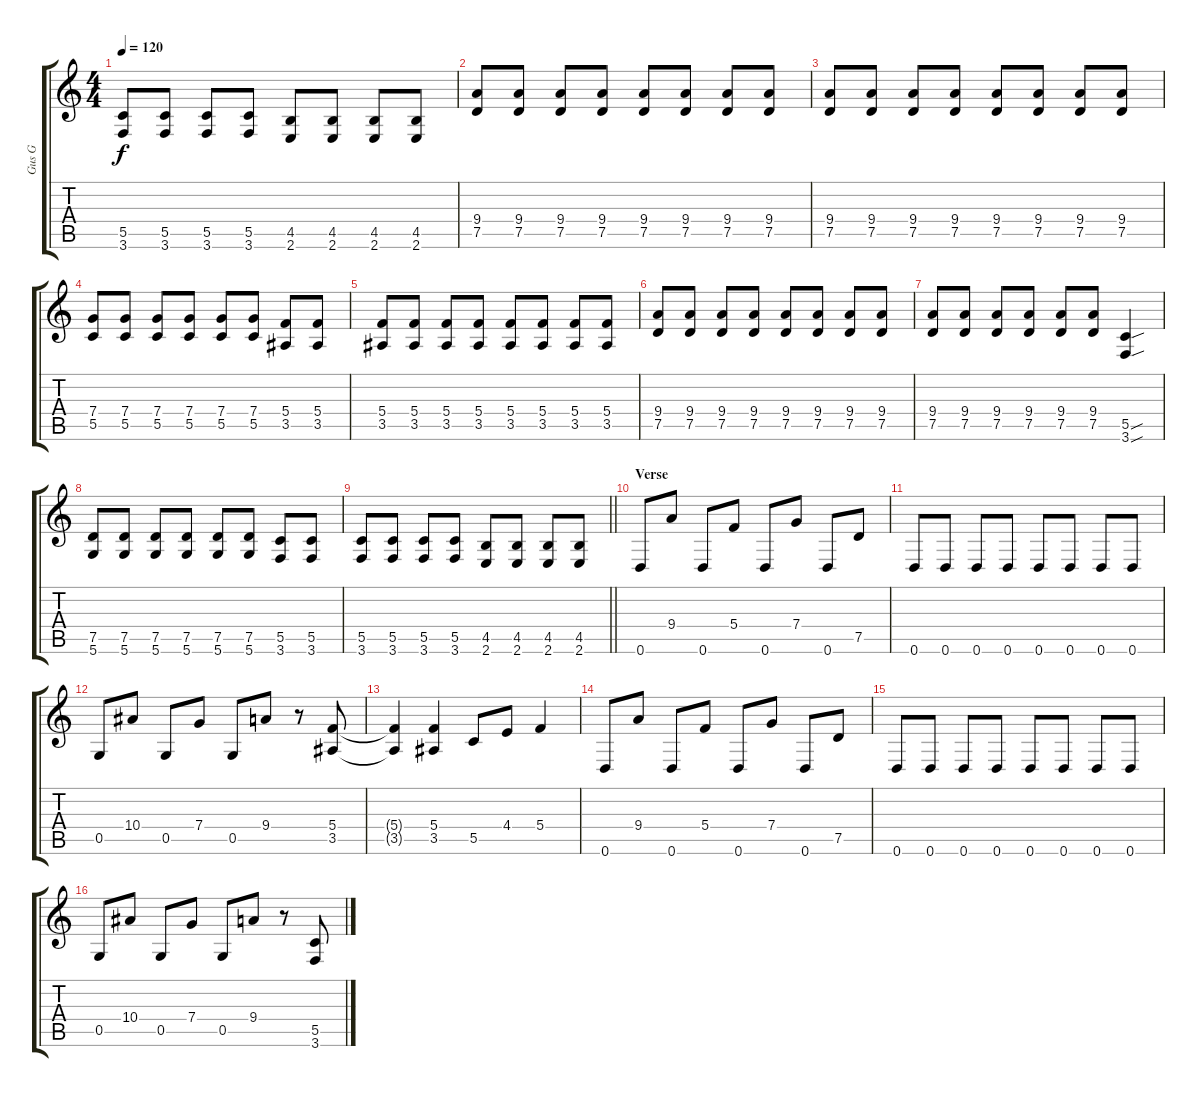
\track ("Gus G" "Gus G") {instrument distortionguitar}
\staff {score tabs}
\tuning (D4 A3 F3 C3 G2 D2) {hide}
\ts (4 4)
\tempo 120
\clef g2
\ks c
(5.5 3.6).8{dy f} (5.5 3.6).8 (5.5 3.6).8 (5.5 3.6).8 (4.5 2.6).8 (4.5 2.6).8 (4.5 2.6).8 (4.5 2.6).8 |
(9.4 7.5).8 (9.4 7.5).8 (9.4 7.5).8 (9.4 7.5).8 (9.4 7.5).8 (9.4 7.5).8 (9.4 7.5).8 (9.4 7.5).8 |
(9.4 7.5).8 (9.4 7.5).8 (9.4 7.5).8 (9.4 7.5).8 (9.4 7.5).8 (9.4 7.5).8 (9.4 7.5).8 (9.4 7.5).8 |
(7.4 5.5).8 (7.4 5.5).8 (7.4 5.5).8 (7.4 5.5).8 (7.4 5.5).8 (7.4 5.5).8 (5.4 3.5).8 (5.4 3.5).8 |
(5.4 3.5).8 (5.4 3.5).8 (5.4 3.5).8 (5.4 3.5).8 (5.4 3.5).8 (5.4 3.5).8 (5.4 3.5).8 (5.4 3.5).8 |
(9.4 7.5).8 (9.4 7.5).8 (9.4 7.5).8 (9.4 7.5).8 (9.4 7.5).8 (9.4 7.5).8 (9.4 7.5).8 (9.4 7.5).8 |
(9.4 7.5).8 (9.4 7.5).8 (9.4 7.5).8 (9.4 7.5).8 (9.4 7.5).8 (9.4 7.5).8 (5.5{sou} 3.6{sou}).4 |
(7.5 5.6).8 (7.5 5.6).8 (7.5 5.6).8 (7.5 5.6).8 (7.5 5.6).8 (7.5 5.6).8 (5.5 3.6).8 (5.5 3.6).8 |
\barLineRight lightlight
(5.5 3.6).8 (5.5 3.6).8 (5.5 3.6).8 (5.5 3.6).8 (4.5 2.6).8 (4.5 2.6).8 (4.5 2.6).8 (4.5 2.6).8 |
\section ("" "Verse")
0.6.8 9.4.8 0.6.8 5.4.8 0.6.8 7.4.8 0.6.8 7.5.8 |
0.6.8 0.6.8 0.6.8 0.6.8 0.6.8 0.6.8 0.6.8 0.6.8 |
0.5.8 10.4.8 0.5.8 7.4.8 0.5.8 9.4.8 r.8 (5.4 3.5).8 |
(5.4{t} 3.5{t}).4 (5.4 3.5).4 5.5.8 4.4.8 5.4.4 |
0.6.8 9.4.8 0.6.8 5.4.8 0.6.8 7.4.8 0.6.8 7.5.8 |
0.6.8 0.6.8 0.6.8 0.6.8 0.6.8 0.6.8 0.6.8 0.6.8 |
0.5.8 10.4.8 0.5.8 7.4.8 0.5.8 9.4.8 r.8 (5.5 3.6).8
